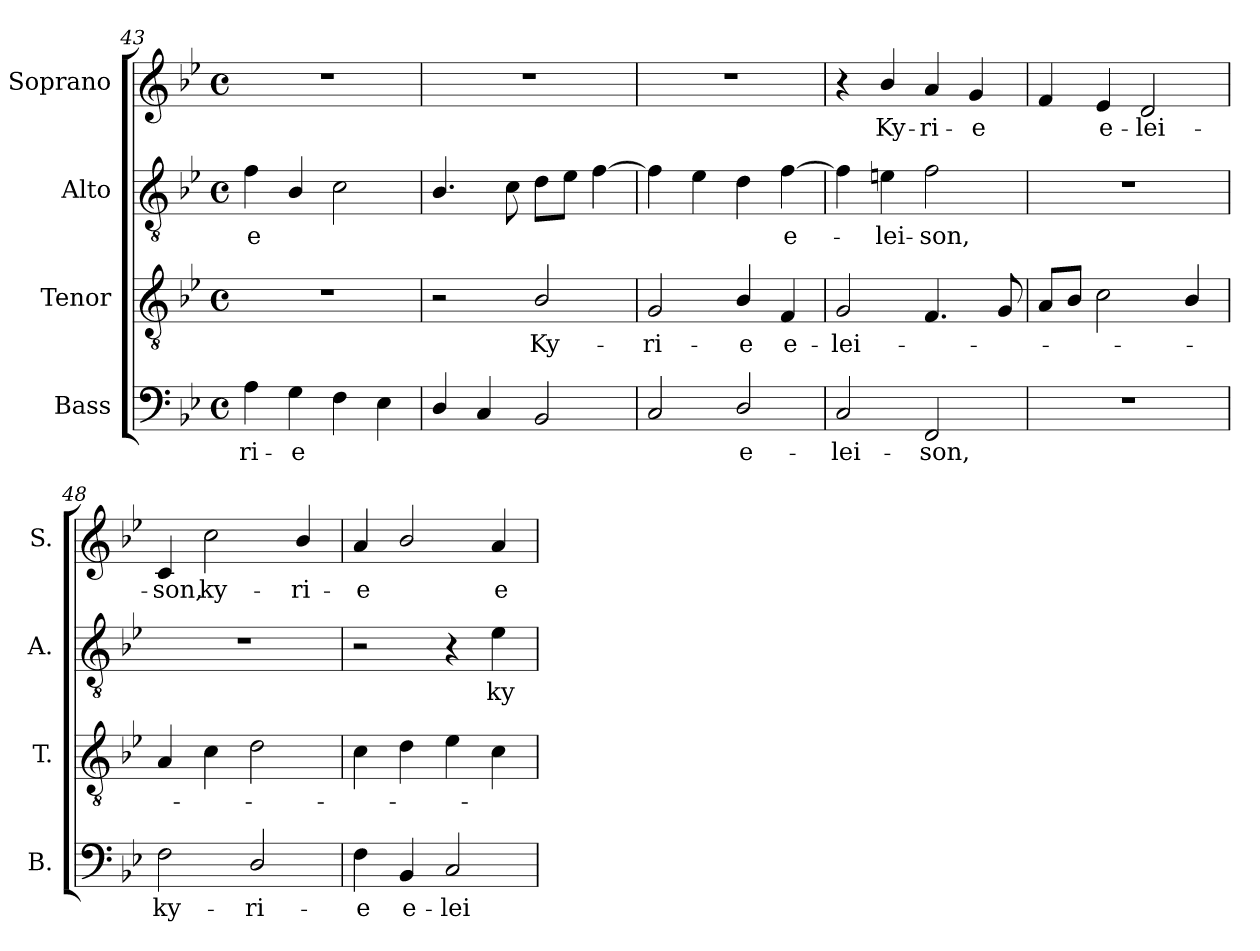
**kern	**text	**kern	**text	**kern	**text	**kern	**text
*part4	*part4	*part3	*part3	*part2	*part2	*part1	*part1
*staff4	*staff4	*staff3	*staff3	*staff2	*staff2	*staff1	*staff1
*I"Bass	*	*I"Tenor	*	*I"Alto	*	*I"Soprano	*
*I'B.	*	*I'T.	*	*I'A.	*	*I'S.	*
*clefF4	*	*clefGv2	*	*clefGv2	*	*clefG2	*
*	*	*ITrd7c12	*	*ITrd7c12	*	*	*
*k[b-e-]	*	*k[b-e-]	*	*k[b-e-]	*	*k[b-e-]	*
*B-:	*	*B-:	*	*B-:	*	*B-:	*
*M4/4	*	*M4/4	*	*M4/4	*	*M4/4	*
*met(c)	*	*met(c)	*	*met(c)	*	*met(c)	*
=43	=43	=43	=43	=43	=43	=43	=43
!	!LO:LY:b:color=#000000	!	!	!	!	!	!
!	!	!	!	!	!LO:LY:b:color=#000000	!	!
4Ai\	-ri-	1r	.	4Fi\	-e	1r	.
!	!LO:LY:b:color=#000000	!	!	!	!	!	!
4Gi\	-e	.	.	4BB-i/	.	.	.
4Fi\	.	.	.	2Ci\	.	.	.
4E-i\	.	.	.	.	.	.	.
=44	=44	=44	=44	=44	=44	=44	=44
4Di/	.	2r	.	4.BB-i/	.	1r	.
4Ci/	.	.	.	.	.	.	.
.	.	.	.	8Ci\	.	.	.
!	!	!	!LO:LY:b:color=#000000	!	!	!	!
2BB-i/	.	2BB-i/	Ky-	8Di\L	.	.	.
.	.	.	.	8E-i\J	.	.	.
.	.	.	.	[4Fi\	.	.	.
=45	=45	=45	=45	=45	=45	=45	=45
!	!	!	!LO:LY:b:color=#000000	!	!	!	!
2Ci/	.	2GGi/	-ri-	4Fi\]	.	1r	.
.	.	.	.	4E-i\	.	.	.
!	!LO:LY:b:color=#000000	!	!	!	!	!	!
!	!	!	!LO:LY:b:color=#000000	!	!	!	!
2Di/	e-	4BB-i/	-e	4Di\	.	.	.
!	!	!	!LO:LY:b:color=#000000	!	!	!	!
!	!	!	!	!	!LO:LY:b:color=#000000	!	!
.	.	4FFi/	e-	[4Fi\	e-	.	.
=46	=46	=46	=46	=46	=46	=46	=46
!	!LO:LY:b:color=#000000	!	!	!	!	!	!
!	!	!	!LO:LY:b:color=#000000	!	!	!	!
2Ci/	-lei-	2GGi/	-lei-	4Fi\]	.	4r	.
!	!	!	!	!	!LO:LY:b:color=#000000	!	!
!	!	!	!	!	!	!	!LO:LY:b:color=#000000
.	.	.	.	4Eni\	-lei-	4b-i/	Ky-
!	!LO:LY:b:color=#000000	!	!	!	!	!	!
!	!	!	!	!	!LO:LY:b:color=#000000	!	!
!	!	!	!	!	!	!	!LO:LY:b:color=#000000
2FFi/	-son,	4.FFi/	.	2Fi\	-son,	4ai/	-ri-
!	!	!	!	!	!	!	!LO:LY:b:color=#000000
.	.	.	.	.	.	4gi/	-e
.	.	8GGi/	.	.	.	.	.
=47	=47	=47	=47	=47	=47	=47	=47
1r	.	8AAi/L	.	1r	.	4fi/	.
.	.	8BB-i/J	.	.	.	.	.
!	!	!	!	!	!	!	!LO:LY:b:color=#000000
.	.	2Ci\	.	.	.	4e-i/	e-
!	!	!	!	!	!	!	!LO:LY:b:color=#000000
.	.	.	.	.	.	2di/	-lei-
.	.	4BB-i/	.	.	.	.	.
=48	=48	=48	=48	=48	=48	=48	=48
!	!LO:LY:b:color=#000000	!	!	!	!	!	!
!	!	!	!	!	!	!	!LO:LY:b:color=#000000
2Fi\	ky-	4AAi/	.	1r	.	4ci/	-son,
!	!	!	!	!	!	!	!LO:LY:b:color=#000000
.	.	4Ci\	.	.	.	2cci\	ky-
!	!LO:LY:b:color=#000000	!	!	!	!	!	!
2Di/	-ri-	2Di\	.	.	.	.	.
!	!	!	!	!	!	!	!LO:LY:b:color=#000000
.	.	.	.	.	.	4b-i/	-ri-
!!LO:LB:g=z
=49	=49	=49	=49	=49	=49	=49	=49
!	!LO:LY:b:color=#000000	!	!	!	!	!	!
!	!	!	!	!	!	!	!LO:LY:b:color=#000000
4Fi\	-e	4Ci\	.	2r	.	4ai/	-e
!	!LO:LY:b:color=#000000	!	!	!	!	!	!
4BB-i/	e-	4Di\	.	.	.	2b-i/	.
!	!LO:LY:b:color=#000000	!	!	!	!	!	!
2Ci/	-lei-	4E-i\	.	4r	.	.	.
!	!	!	!	!	!LO:LY:b:color=#000000	!	!
!	!	!	!	!	!	!	!LO:LY:b:color=#000000
.	.	4Ci\	.	4E-i\	ky-	4ai/	e-
=	=	=	=	=	=	=	=
*-	*-	*-	*-	*-	*-	*-	*-
